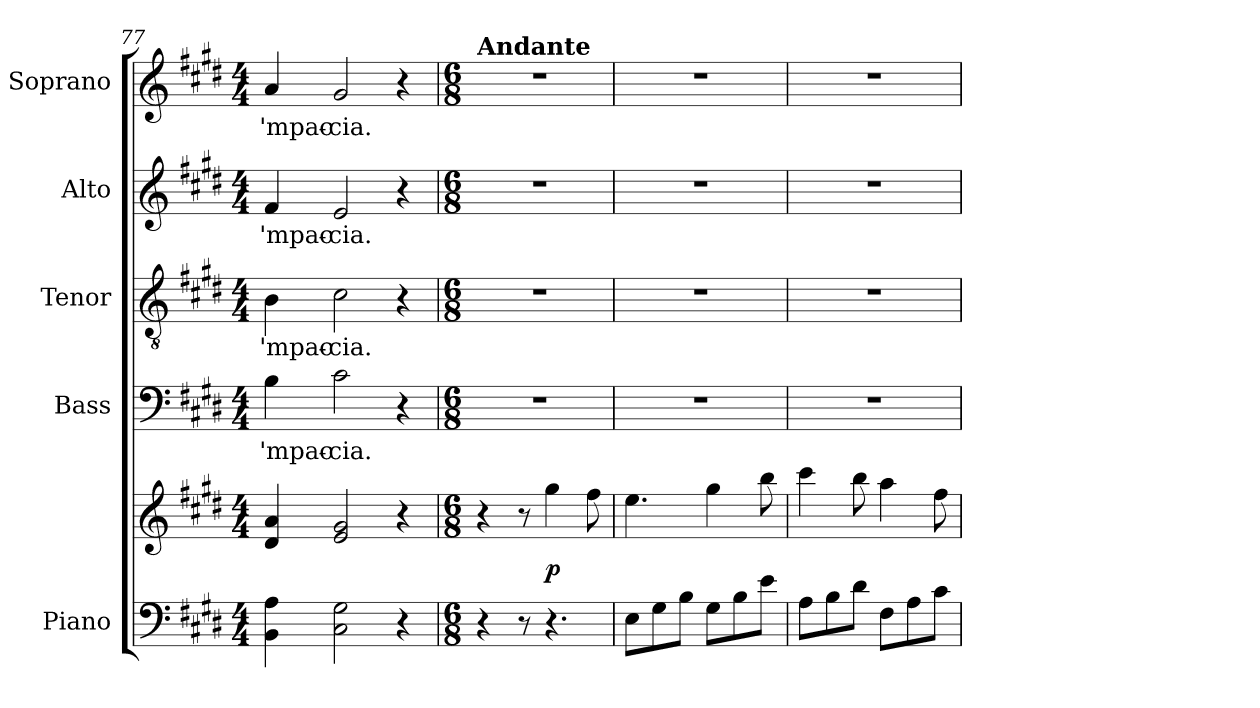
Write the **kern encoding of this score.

**kern	**kern	**dynam	**kern	**text	**kern	**text	**kern	**text	**kern	**text
*part5	*part5	*part5	*part4	*part4	*part3	*part3	*part2	*part2	*part1	*part1
*staff6	*staff5	*staff5/6	*staff4	*staff4	*staff3	*staff3	*staff2	*staff2	*staff1	*staff1
*I"Piano	*	*	*I"Bass	*	*I"Tenor	*	*I"Alto	*	*I"Soprano	*
*I'Pno.	*	*	*I'B.	*	*I'T.	*	*I'A.	*	*I'S.	*
*clefF4	*clefG2	*	*clefF4	*	*clefGv2	*	*clefG2	*	*clefG2	*
*	*	*	*	*	*ITrd7c12	*	*	*	*	*
*k[f#c#g#d#]	*k[f#c#g#d#]	*	*k[f#c#g#d#]	*	*k[f#c#g#d#]	*	*k[f#c#g#d#]	*	*k[f#c#g#d#]	*
*E:	*E:	*	*E:	*	*E:	*	*E:	*	*E:	*
*M4/4	*M4/4	*	*M4/4	*	*M4/4	*	*M4/4	*	*M4/4	*
=77	=77	=77	=77	=77	=77	=77	=77	=77	=77	=77
!	!	!	!	!LO:LY:b:color=#000000	!	!	!	!	!	!
!	!	!	!	!	!	!LO:LY:b:color=#000000	!	!	!	!
!	!	!	!	!	!	!	!	!LO:LY:b:color=#000000	!	!
!	!	!	!	!	!	!	!	!	!	!LO:LY:b:color=#000000
4BBi\ 4Ai	4d#i/ 4ai	.	4Bi\	'mpac-	4BBi\	'mpac-	4f#i/	'mpac-	4ai/	'mpac-
!	!	!	!	!LO:LY:b:color=#000000	!	!	!	!	!	!
!	!	!	!	!	!	!LO:LY:b:color=#000000	!	!	!	!
!	!	!	!	!	!	!	!	!LO:LY:b:color=#000000	!	!
!	!	!	!	!	!	!	!	!	!	!LO:LY:b:color=#000000
2C#i\ 2G#i	2ei/ 2g#i	.	2c#i\	-cia.	2C#i\	-cia.	2ei/	-cia.	2g#i/	-cia.
4r	4r	.	4r	.	4r	.	4r	.	4r	.
!!LO:PB:g=z
=78	=78	=78	=78	=78	=78	=78	=78	=78	=78	=78
*M6/8	*M6/8	*	*M6/8	*	*M6/8	*	*M6/8	*	*M6/8	*
*	*	*	*	*	*	*	*	*	*MM80	*
!	!	!	!	!	!	!	!	!	!LO:TX:a:B:t=Andante	!
!	!	!	!LO:N:vis=1	!	!LO:N:vis=1	!	!LO:N:vis=1	!	!LO:N:vis=1	!
4r	4r	.	2.r	.	2.r	.	2.r	.	2.r	.
8r	8r	.	.	.	.	.	.	.	.	.
4.r	4gg#i\	p	.	.	.	.	.	.	.	.
.	8ff#i\	.	.	.	.	.	.	.	.	.
=79	=79	=79	=79	=79	=79	=79	=79	=79	=79	=79
!	!	!	!LO:N:vis=1	!	!LO:N:vis=1	!	!LO:N:vis=1	!	!LO:N:vis=1	!
8Ei\L	4.eei\	.	2.r	.	2.r	.	2.r	.	2.r	.
8G#i\	.	.	.	.	.	.	.	.	.	.
8Bi\J	.	.	.	.	.	.	.	.	.	.
8G#i\L	4gg#i\	.	.	.	.	.	.	.	.	.
8Bi\	.	.	.	.	.	.	.	.	.	.
8ei\J	8bbi\	.	.	.	.	.	.	.	.	.
=80	=80	=80	=80	=80	=80	=80	=80	=80	=80	=80
!	!	!	!LO:N:vis=1	!	!LO:N:vis=1	!	!LO:N:vis=1	!	!LO:N:vis=1	!
8Ai\L	4ccc#i\	.	2.r	.	2.r	.	2.r	.	2.r	.
8Bi\	.	.	.	.	.	.	.	.	.	.
8d#i\J	8bbi\	.	.	.	.	.	.	.	.	.
8F#i\L	4aai\	.	.	.	.	.	.	.	.	.
8Ai\	.	.	.	.	.	.	.	.	.	.
8c#i\J	8ff#i\	.	.	.	.	.	.	.	.	.
=	=	=	=	=	=	=	=	=	=	=
*-	*-	*-	*-	*-	*-	*-	*-	*-	*-	*-
